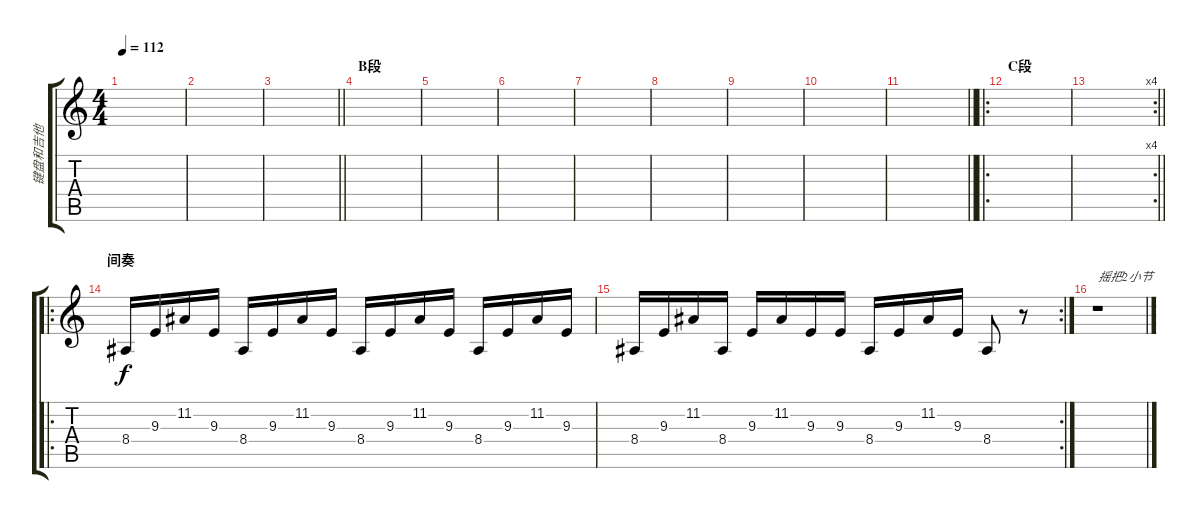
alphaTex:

\track ("键盘和吉他   " "键盘和吉他   ") {instrument synthstrings1}
\staff {score tabs}
\tuning (E4 B3 G3 D3 A2 E2) {hide}
\ts (4 4)
\tempo 112
\clef g2
\ks c
|
|
\barLineRight lightlight
|
\section ("" "B段")
|
|
|
|
|
|
|
\barLineRight lightlight
|
\ro
\section ("" "C段")
|
\rc 4
\barLineRight lightlight
|
\ro
\section ("" "间奏")
8.4.16{volume 16 instrument distortionguitar} 9.3.16 11.2.16 9.3.16 8.4.16 9.3.16 11.2.16 9.3.16 8.4.16 9.3.16 11.2.16 9.3.16 8.4.16 9.3.16 11.2.16 9.3.16 |
\rc 2
8.4.16 9.3.16 11.2.16 8.4.16 9.3.16 11.2.16 9.3.16 9.3.16 8.4.16 9.3.16 11.2.16 9.3.16 8.4.8 r.8 |
r.1{txt "摇把2小节"}
